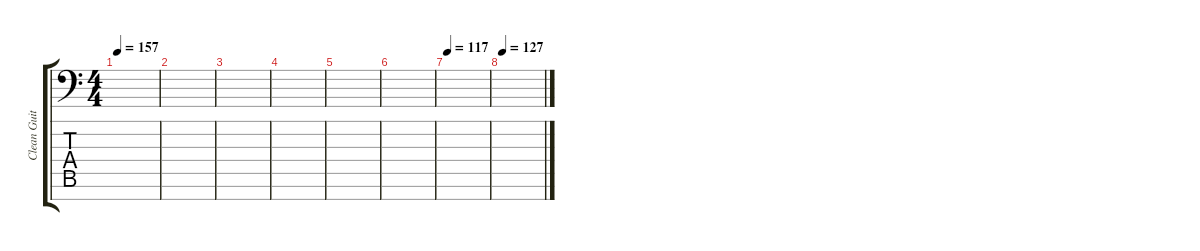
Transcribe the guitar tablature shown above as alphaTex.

\track ("Clean Guitar R" "Clean Guit") {instrument overdrivenguitar}
\staff {score tabs}
\tuning (E4 B3 G3 D3 A2 E2 C-1) {hide}
\ts (4 4)
\tempo 157
\clef f4
\ks c
|
|
|
|
|
|
\tempo 117
|
\tempo 127
